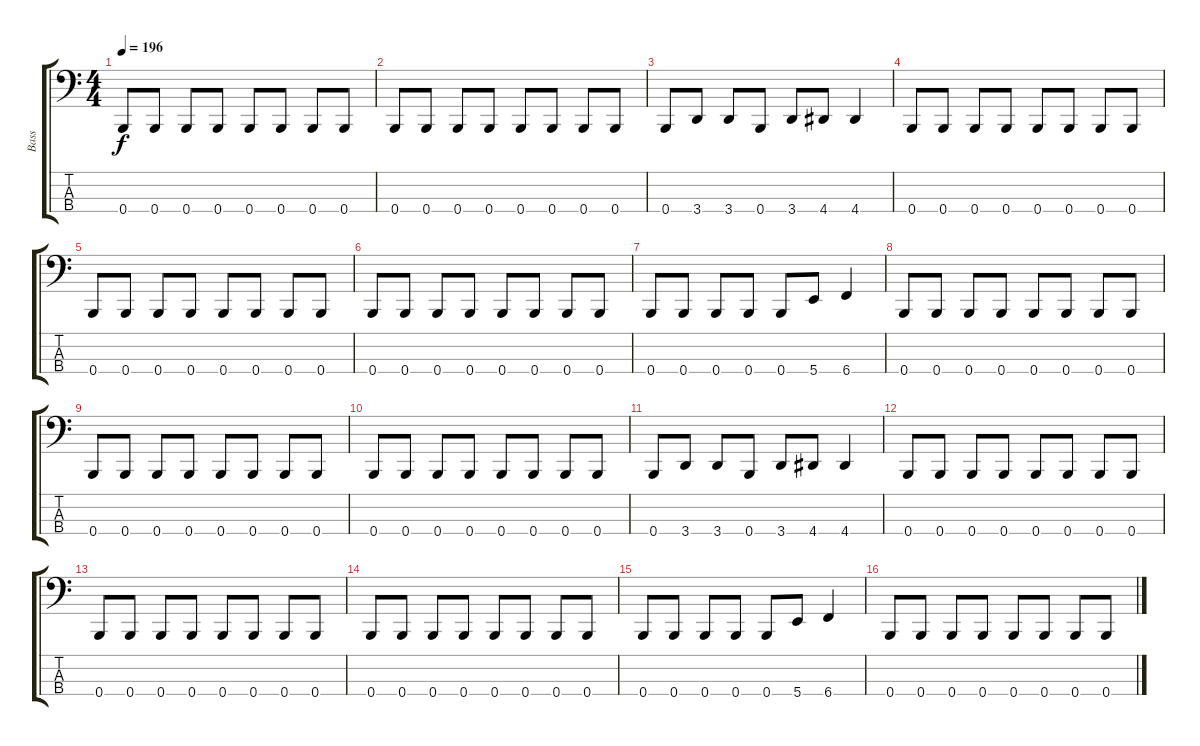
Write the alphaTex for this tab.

\track ("Bass" "Bass") {instrument electricbasspick}
\staff {score tabs}
\tuning (E2 B1 Gb1 B0) {hide}
\ts (4 4)
\tempo 196
\clef f4
\ks c
0.4.8{dy f} 0.4.8 0.4.8 0.4.8 0.4.8 0.4.8 0.4.8 0.4.8 |
0.4.8 0.4.8 0.4.8 0.4.8 0.4.8 0.4.8 0.4.8 0.4.8 |
0.4.8 3.4.8 3.4.8 0.4.8 3.4.8 4.4.8 4.4.4 |
0.4.8 0.4.8 0.4.8 0.4.8 0.4.8 0.4.8 0.4.8 0.4.8 |
0.4.8 0.4.8 0.4.8 0.4.8 0.4.8 0.4.8 0.4.8 0.4.8 |
0.4.8 0.4.8 0.4.8 0.4.8 0.4.8 0.4.8 0.4.8 0.4.8 |
0.4.8 0.4.8 0.4.8 0.4.8 0.4.8 5.4.8 6.4.4 |
0.4.8 0.4.8 0.4.8 0.4.8 0.4.8 0.4.8 0.4.8 0.4.8 |
0.4.8 0.4.8 0.4.8 0.4.8 0.4.8 0.4.8 0.4.8 0.4.8 |
0.4.8 0.4.8 0.4.8 0.4.8 0.4.8 0.4.8 0.4.8 0.4.8 |
0.4.8 3.4.8 3.4.8 0.4.8 3.4.8 4.4.8 4.4.4 |
0.4.8 0.4.8 0.4.8 0.4.8 0.4.8 0.4.8 0.4.8 0.4.8 |
0.4.8 0.4.8 0.4.8 0.4.8 0.4.8 0.4.8 0.4.8 0.4.8 |
0.4.8 0.4.8 0.4.8 0.4.8 0.4.8 0.4.8 0.4.8 0.4.8 |
0.4.8 0.4.8 0.4.8 0.4.8 0.4.8 5.4.8 6.4.4 |
0.4.8 0.4.8 0.4.8 0.4.8 0.4.8 0.4.8 0.4.8 0.4.8
